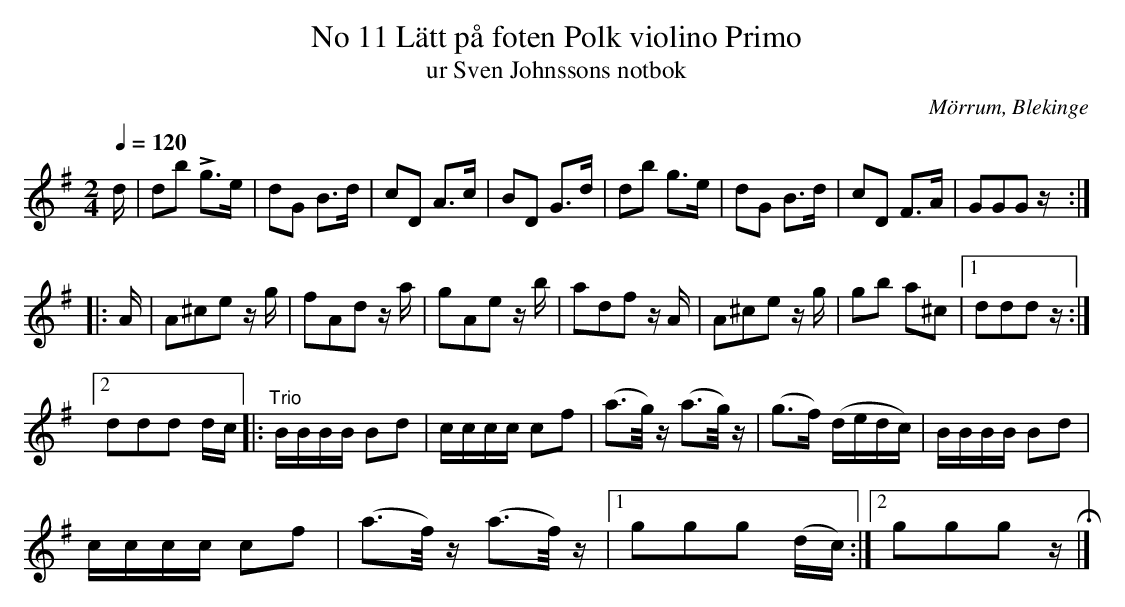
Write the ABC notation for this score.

X:1
T:No 11 Lätt på foten Polk violino Primo
T:ur Sven Johnssons notbok
L:1/8
M:2/4
O:Mörrum, Blekinge
Q:1/4=120
K:G
d/ | db !>!g>e | dG B>d | cD A>c | BD G>d | db g>e | dG B>d | cD F>A | GGG z/ ::
A/ | A^ce z/ g/ | fAd z/ a/ | gAe z/ b/ | adf z/ A/ | A^ce z/ g/ | gb a^c |1 ddd z/ :|2
ddd d/c/ |:"^Trio" B/B/B/B/ Bd | c/c/c/c/ cf | (a>g/) z/ (a>g/) z/ | (g>f) (d/e/d/c/) | B/B/B/B/ Bd |
c/c/c/c/ cf | (a>f/) z/ (a>f/) z/ |1 ggg (d/c/) :|2 ggg z/ !fermata!|]
